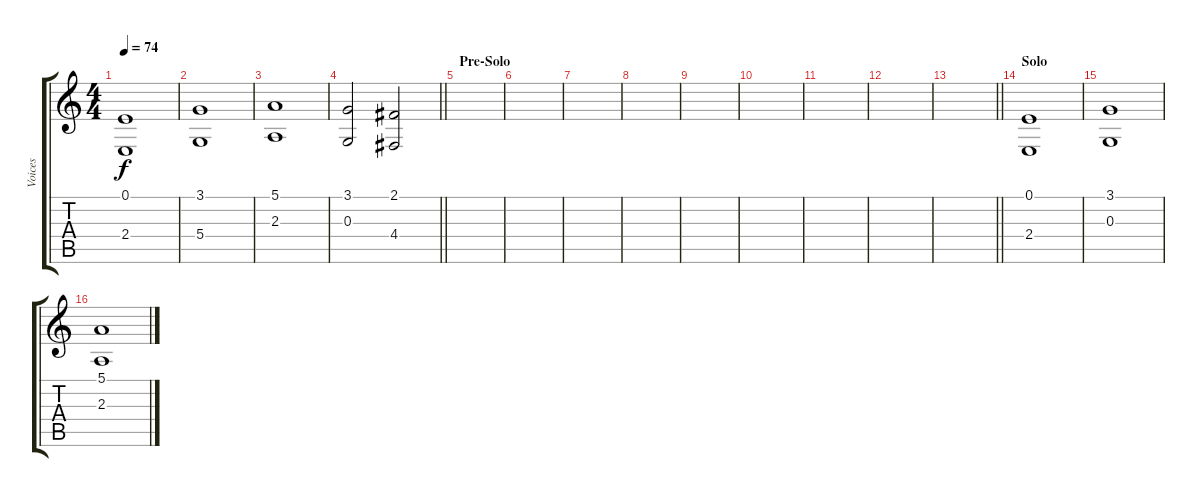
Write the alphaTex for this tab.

\track ("Voices" "Voices") {instrument choiraahs}
\staff {score tabs}
\tuning (E4 B3 G3 D3 A2 E2) {hide}
\ts (4 4)
\tempo 74
\clef g2
\ks c
(0.1 2.4).1{dy f} |
(3.1 5.4).1 |
(5.1 2.3).1 |
\barLineRight lightlight
(3.1 0.3).2 (2.1 4.4).2 |
\section ("" "Pre-Solo")
|
|
|
|
|
|
|
|
\barLineRight lightlight
|
\section ("" "Solo")
(0.1 2.4).1 |
(3.1 0.3).1 |
(5.1 2.3).1
